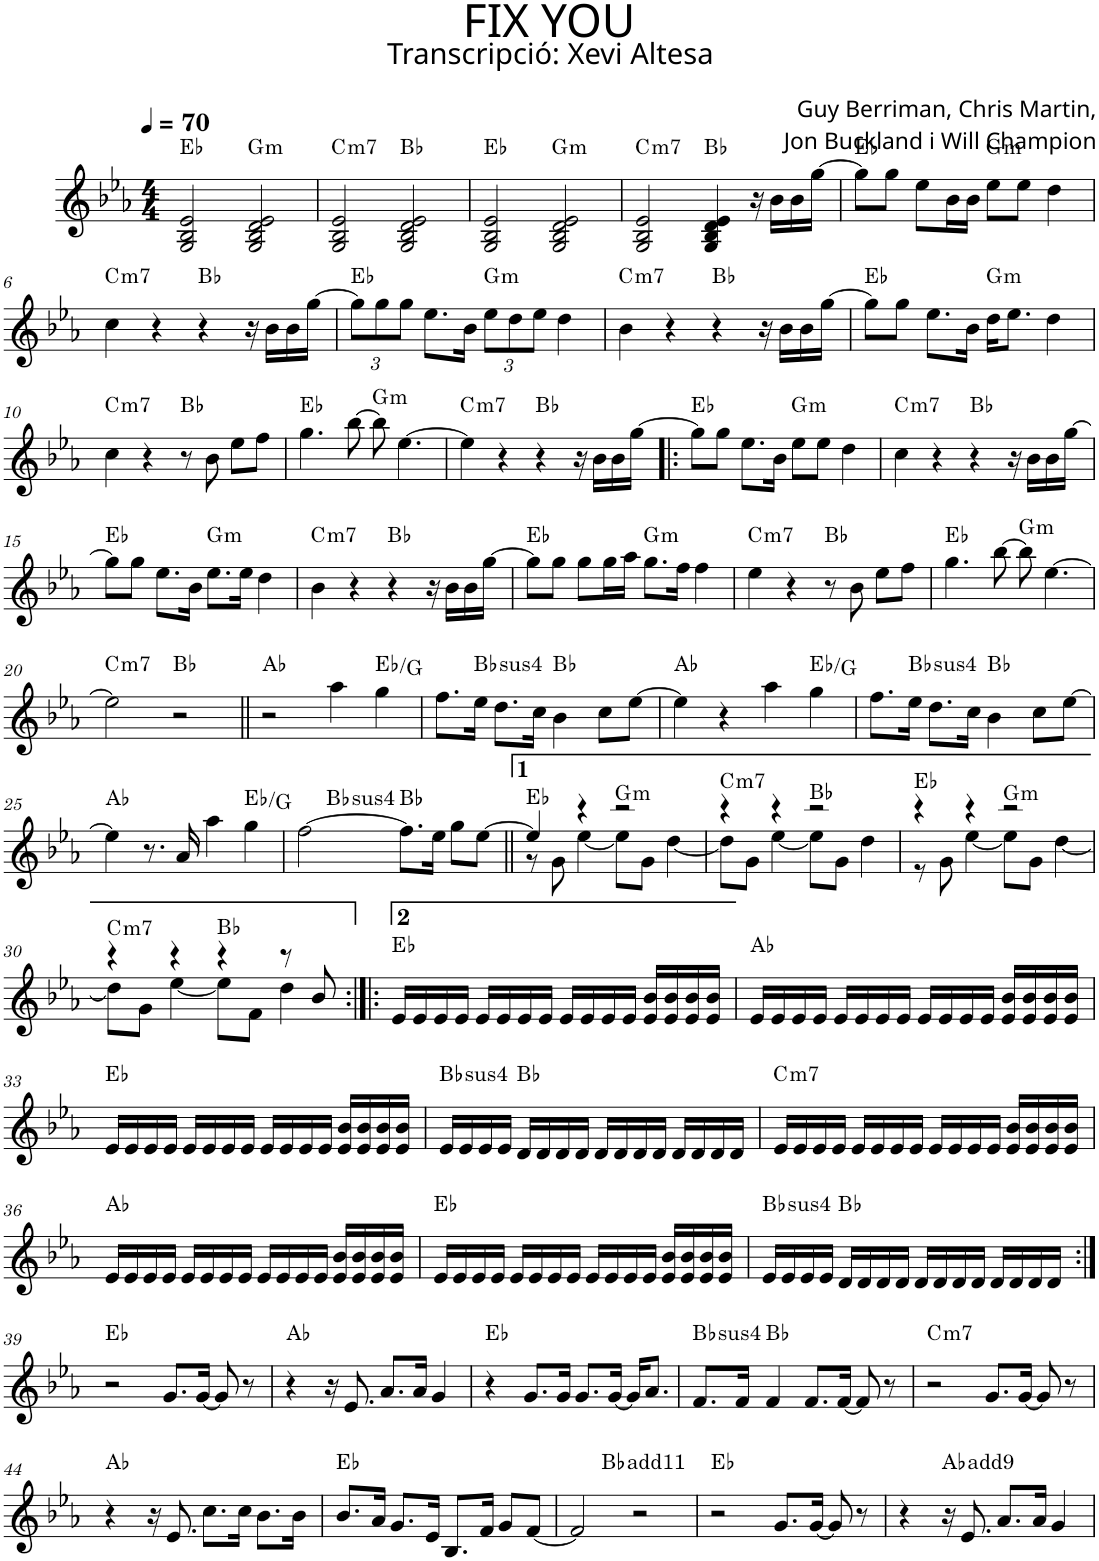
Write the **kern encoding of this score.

**kern	**harte
*part1	*part1
*staff1	*
*I"P1	*
*clefG2	*
*k[b-e-a-]	*
*E-:	*
*M4/4	*
*MM70	*
=1	=1
2G/ 2B-/ 2e-/	Eb:maj
!	!LO:H:kt=m
2G/ 2B-/ 2d/ 2e-/	G:min
=2	=2
!	!LO:H:kt=m7
2G/ 2B-/ 2e-/	C:min7
2G/ 2B-/ 2d/ 2e-/	Bb:maj
=3	=3
2G/ 2B-/ 2e-/	Eb:maj
!	!LO:H:kt=m
2G/ 2B-/ 2d/ 2e-/	G:min
=4	=4
!	!LO:H:kt=m7
2G/ 2B-/ 2e-/	C:min7
4G/ 4B-/ 4d/ 4e-/	Bb:maj
16r	.
16b-\LL	.
16b-\	.
[>16gg\JJ	.
=5	=5
8gg\L]	Eb:maj
8gg\J	.
8ee-\L	.
16b-\L	.
16b-\JJ	.
!	!LO:H:kt=m
8ee-\L	G:min
8ee-\J	.
4dd\	.
!!LO:LB:g=z
=6	=6
!	!LO:H:kt=m7
4cc\	C:min7
4r	.
4r	Bb:maj
16r	.
16b-\LL	.
16b-\	.
[>16gg\JJ	.
=7	=7
*Xbrackettup	*
12gg\L]	Eb:maj
12gg\	.
12gg\J	.
8.ee-\L	.
16b-\Jk	.
!	!LO:H:kt=m
12ee-\L	G:min
12dd\	.
12ee-\J	.
4dd\	.
=8	=8
!	!LO:H:kt=m7
4b-\	C:min7
4r	.
4r	Bb:maj
16r	.
16b-\LL	.
16b-\	.
[>16gg\JJ	.
=9	=9
8gg\L]	Eb:maj
8gg\J	.
8.ee-\L	.
16b-\Jk	.
!	!LO:H:kt=m
16dd\KL	G:min
8.ee-\J	.
4dd\	.
!!LO:LB:g=z
=10	=10
!	!LO:H:kt=m7
4cc\	C:min7
4r	.
8r	Bb:maj
8b-\	.
8ee-\L	.
8ff\J	.
=11	=11
4.gg\	Eb:maj
[>8bb-\	.
!	!LO:H:kt=m
8bb-\]	G:min
[>4.ee-\	.
=12	=12
!	!LO:H:kt=m7
4ee-\]	C:min7
4r	.
4r	Bb:maj
16r	.
16b-\LL	.
16b-\	.
[>16gg\JJ	.
=13!|:	=13!|:
8gg\L]	Eb:maj
8gg\J	.
8.ee-\L	.
16b-\Jk	.
!	!LO:H:kt=m
8ee-\L	G:min
8ee-\J	.
4dd\	.
=14	=14
!	!LO:H:kt=m7
4cc\	C:min7
4r	.
4r	Bb:maj
16r	.
16b-\LL	.
16b-\	.
[>16gg\JJ	.
!!LO:LB:g=z
=15	=15
8gg\L]	Eb:maj
8gg\J	.
8.ee-\L	.
16b-\Jk	.
!	!LO:H:kt=m
8.ee-\L	G:min
16ee-\Jk	.
4dd\	.
=16	=16
!	!LO:H:kt=m7
4b-\	C:min7
4r	.
4r	Bb:maj
16r	.
16b-\LL	.
16b-\	.
[>16gg\JJ	.
=17	=17
8gg\L]	Eb:maj
8gg\J	.
8gg\L	.
16gg\L	.
16aa-\JJ	.
!	!LO:H:kt=m
8.gg\L	G:min
16ff\Jk	.
4ff\	.
=18	=18
!	!LO:H:kt=m7
4ee-\	C:min7
4r	.
8r	Bb:maj
8b-\	.
8ee-\L	.
8ff\J	.
=19	=19
4.gg\	Eb:maj
[>8bb-\	.
!	!LO:H:kt=m
8bb-\]	G:min
[>4.ee-\	.
!!LO:LB:g=z
=20	=20
!	!LO:H:kt=m7
2ee-\]	C:min7
2r	Bb:maj
=21||	=21||
2r	Ab:maj
4aa-\	.
4gg\	Eb:maj/3
=22	=22
8.ff\L	.
!	!LO:H:kt=4
16ee-\Jk	Bb:sus4
8.dd\L	.
16cc\Jk	.
4b-\	Bb:maj
8cc\L	.
[>8ee-\J	.
=23	=23
4ee-\]	Ab:maj
4r	.
4aa-\	.
4gg\	Eb:maj/3
=24	=24
8.ff\L	.
!	!LO:H:kt=4
16ee-\Jk	Bb:sus4
8.dd\L	.
16cc\Jk	.
4b-\	Bb:maj
8cc\L	.
[>8ee-\J	.
!!LO:LB:g=z
=25	=25
4ee-\]	Ab:maj
8.r	.
16a-/	.
4aa-\	.
4gg\	Eb:maj/3
=26	=26
*^	*
[>2ff\	4ryy	.
!	!	!LO:H:kt=4
.	2.ryy	Bb:sus4
8.ff\L]	.	Bb:maj
16ee-\Jk	.	.
8gg\L	.	.
[>8ee-\J	.	.
=27||	=27||	=27||
4ee-/]	8r	Eb:maj
.	8g\	.
4r	[<4ee-\	.
!	!	!LO:H:kt=m
2r	8ee-\L]	G:min
.	8g\J	.
.	[<4dd\	.
=28	=28	=28
!	!	!LO:H:kt=m7
4r	8dd\L]	C:min7
.	8g\J	.
4r	[<4ee-\	.
2r	8ee-\L]	Bb:maj
.	8g\J	.
.	4dd\	.
=29	=29	=29
4r	8r	Eb:maj
.	8g\	.
4r	[<4ee-\	.
!	!	!LO:H:kt=m
2r	8ee-\L]	G:min
.	8g\J	.
.	[<4dd\	.
!!LO:LB:g=z	!!
=30	=30	=30
!	!	!LO:H:kt=m7
4r	8dd\L]	C:min7
.	8g\J	.
4r	[<4ee-\	.
4r	8ee-\L]	Bb:maj
.	8f\J	.
8r	4dd\	.
8b-/	.	.
*v	*v	*
=31:|!|:	=31:|!|:
16e-/LL	Eb:maj
16e-/	.
16e-/	.
16e-/JJ	.
16e-/LL	.
16e-/	.
16e-/	.
16e-/JJ	.
16e-/LL	.
16e-/	.
16e-/	.
16e-/JJ	.
16e-/ 16b-/LL	.
16e-/ 16b-/	.
16e-/ 16b-/	.
16e-/ 16b-/JJ	.
=32	=32
16e-/LL	Ab:maj
16e-/	.
16e-/	.
16e-/JJ	.
16e-/LL	.
16e-/	.
16e-/	.
16e-/JJ	.
16e-/LL	.
16e-/	.
16e-/	.
16e-/JJ	.
16e-/ 16b-/LL	.
16e-/ 16b-/	.
16e-/ 16b-/	.
16e-/ 16b-/JJ	.
!!LO:LB:g=z
=33	=33
16e-/LL	Eb:maj
16e-/	.
16e-/	.
16e-/JJ	.
16e-/LL	.
16e-/	.
16e-/	.
16e-/JJ	.
16e-/LL	.
16e-/	.
16e-/	.
16e-/JJ	.
16e-/ 16b-/LL	.
16e-/ 16b-/	.
16e-/ 16b-/	.
16e-/ 16b-/JJ	.
=34	=34
!	!LO:H:kt=4
16e-/LL	Bb:sus4
16e-/	.
16e-/	.
16e-/JJ	.
16d/LL	Bb:maj
16d/	.
16d/	.
16d/JJ	.
16d/LL	.
16d/	.
16d/	.
16d/JJ	.
16d/LL	.
16d/	.
16d/	.
16d/JJ	.
=35	=35
!	!LO:H:kt=m7
16e-/LL	C:min7
16e-/	.
16e-/	.
16e-/JJ	.
16e-/LL	.
16e-/	.
16e-/	.
16e-/JJ	.
16e-/LL	.
16e-/	.
16e-/	.
16e-/JJ	.
16e-/ 16b-/LL	.
16e-/ 16b-/	.
16e-/ 16b-/	.
16e-/ 16b-/JJ	.
!!LO:LB:g=z
=36	=36
16e-/LL	Ab:maj
16e-/	.
16e-/	.
16e-/JJ	.
16e-/LL	.
16e-/	.
16e-/	.
16e-/JJ	.
16e-/LL	.
16e-/	.
16e-/	.
16e-/JJ	.
16e-/ 16b-/LL	.
16e-/ 16b-/	.
16e-/ 16b-/	.
16e-/ 16b-/JJ	.
=37	=37
16e-/LL	Eb:maj
16e-/	.
16e-/	.
16e-/JJ	.
16e-/LL	.
16e-/	.
16e-/	.
16e-/JJ	.
16e-/LL	.
16e-/	.
16e-/	.
16e-/JJ	.
16e-/ 16b-/LL	.
16e-/ 16b-/	.
16e-/ 16b-/	.
16e-/ 16b-/JJ	.
=38	=38
!	!LO:H:kt=4
16e-/LL	Bb:sus4
16e-/	.
16e-/	.
16e-/JJ	.
16d/LL	Bb:maj
16d/	.
16d/	.
16d/JJ	.
16d/LL	.
16d/	.
16d/	.
16d/JJ	.
16d/LL	.
16d/	.
16d/	.
16d/JJ	.
!!LO:LB:g=z
=39:|!	=39:|!
2r	Eb:maj
8.g/L	.
[<16g/Jk	.
8g/]	.
8r	.
=40	=40
4r	Ab:maj
16r	.
8.e-/	.
8.a-/L	.
16a-/Jk	.
4g/	.
=41	=41
4r	Eb:maj
8.g/L	.
16g/Jk	.
8.g/L	.
[<16g/Jk	.
16g/KL]	.
8.a-/J	.
=42	=42
!	!LO:H:kt=4
8.f/L	Bb:sus4
16f/Jk	.
4f/	Bb:maj
8.f/L	.
[<16f/Jk	.
8f/]	.
8r	.
=43	=43
!	!LO:H:kt=m7
2r	C:min7
8.g/L	.
[<16g/Jk	.
8g/]	.
8r	.
!!LO:LB:g=z
=44	=44
4r	Ab:maj
16r	.
8.e-/	.
8.cc\L	.
16cc\Jk	.
8.b-\L	.
16b-\Jk	.
=45	=45
8.b-/L	Eb:maj
16a-/Jk	.
8.g/L	.
16e-/Jk	.
8.B-/L	.
16f/Jk	.
8g/L	.
[<8f/J	.
=46	=46
*^	*
2f/]	4ryy	.
.	2.ryy	Bb:maj(11)
2r	.	.
*v	*v	*
=47	=47
2r	Eb:maj
8.g/L	.
[<16g/Jk	.
8g/]	.
8r	.
=48	=48
4r	.
16r	Ab:maj(9)
8.e-/	.
8.a-/L	.
16a-/Jk	.
4g/	.
=	=
*-	*-
